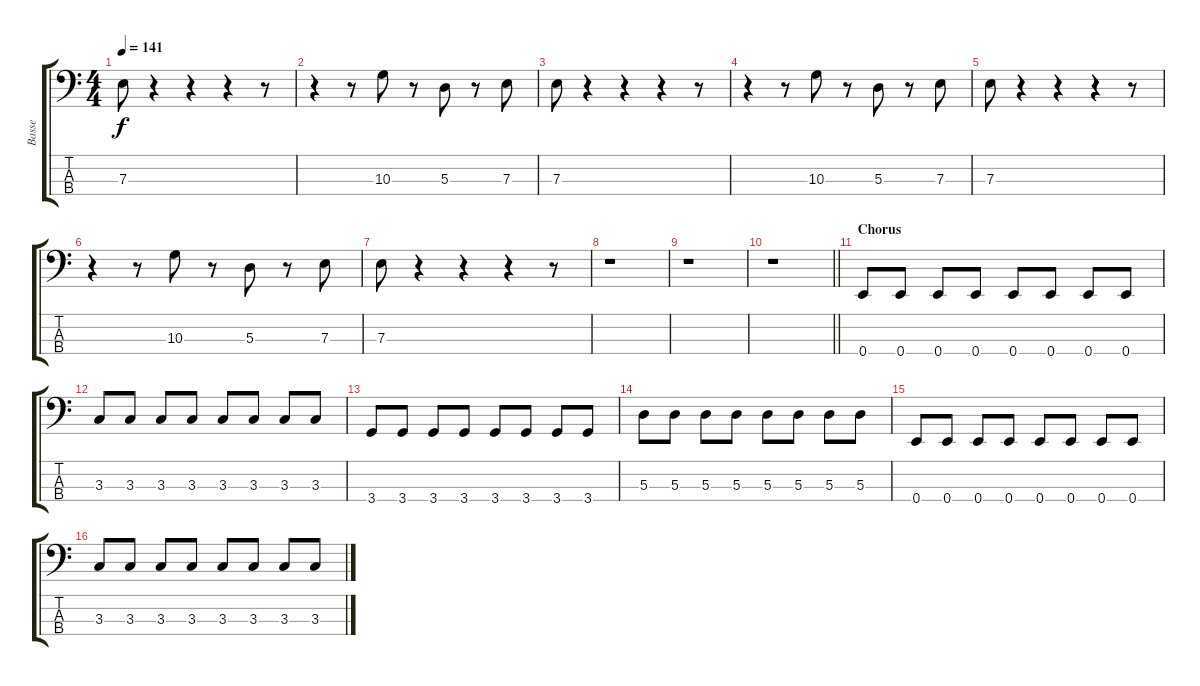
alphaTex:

\track ("Basse" "Basse") {instrument electricbassfinger}
\staff {score tabs}
\tuning (G2 D2 A1 E1) {hide}
\ts (4 4)
\tempo 141
\clef f4
\ks c
7.3.8{dy f} r.4 r.4 r.4 r.8 |
r.4 r.8 10.3.8 r.8 5.3.8 r.8 7.3.8 |
7.3.8 r.4 r.4 r.4 r.8 |
r.4 r.8 10.3.8 r.8 5.3.8 r.8 7.3.8 |
7.3.8 r.4 r.4 r.4 r.8 |
r.4 r.8 10.3.8 r.8 5.3.8 r.8 7.3.8 |
7.3.8 r.4 r.4 r.4 r.8 |
r.1 |
r.1 |
\barLineRight lightlight
r.1 |
\section ("" "Chorus")
0.4.8 0.4.8 0.4.8 0.4.8 0.4.8 0.4.8 0.4.8 0.4.8 |
3.3.8 3.3.8 3.3.8 3.3.8 3.3.8 3.3.8 3.3.8 3.3.8 |
3.4.8 3.4.8 3.4.8 3.4.8 3.4.8 3.4.8 3.4.8 3.4.8 |
5.3.8 5.3.8 5.3.8 5.3.8 5.3.8 5.3.8 5.3.8 5.3.8 |
0.4.8 0.4.8 0.4.8 0.4.8 0.4.8 0.4.8 0.4.8 0.4.8 |
3.3.8 3.3.8 3.3.8 3.3.8 3.3.8 3.3.8 3.3.8 3.3.8
